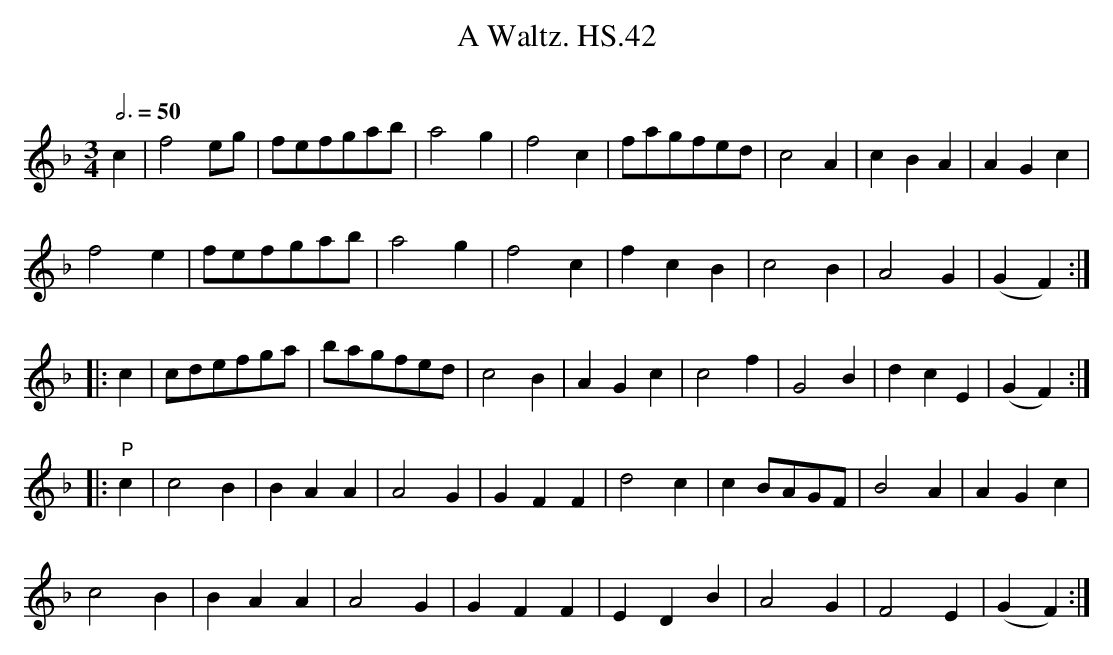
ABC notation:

X:1
T:Waltz. HS.42, A
M:3/4
L:1/4
Q:3/4=50
O:
K:F
c|f2e/g/|f/e/f/g/a/b/|a2g|f2c|f/a/g/f/e/d/|c2A|cBA|AGc|
f2e|f/e/f/g/a/b/|a2g|f2c|fcB|c2B|A2G|(GF):|
|:c|c/d/e/f/g/a/|b/a/g/f/e/d/|c2B|AGc|c2f|G2B|dcE|(GF):|
|:"P"c|c2B|BAA|A2G|GFF|d2c|cB/A/G/F/|B2A|AGc|
c2B|BAA|A2G|GFF|EDB|A2G|F2E|(GF):|
